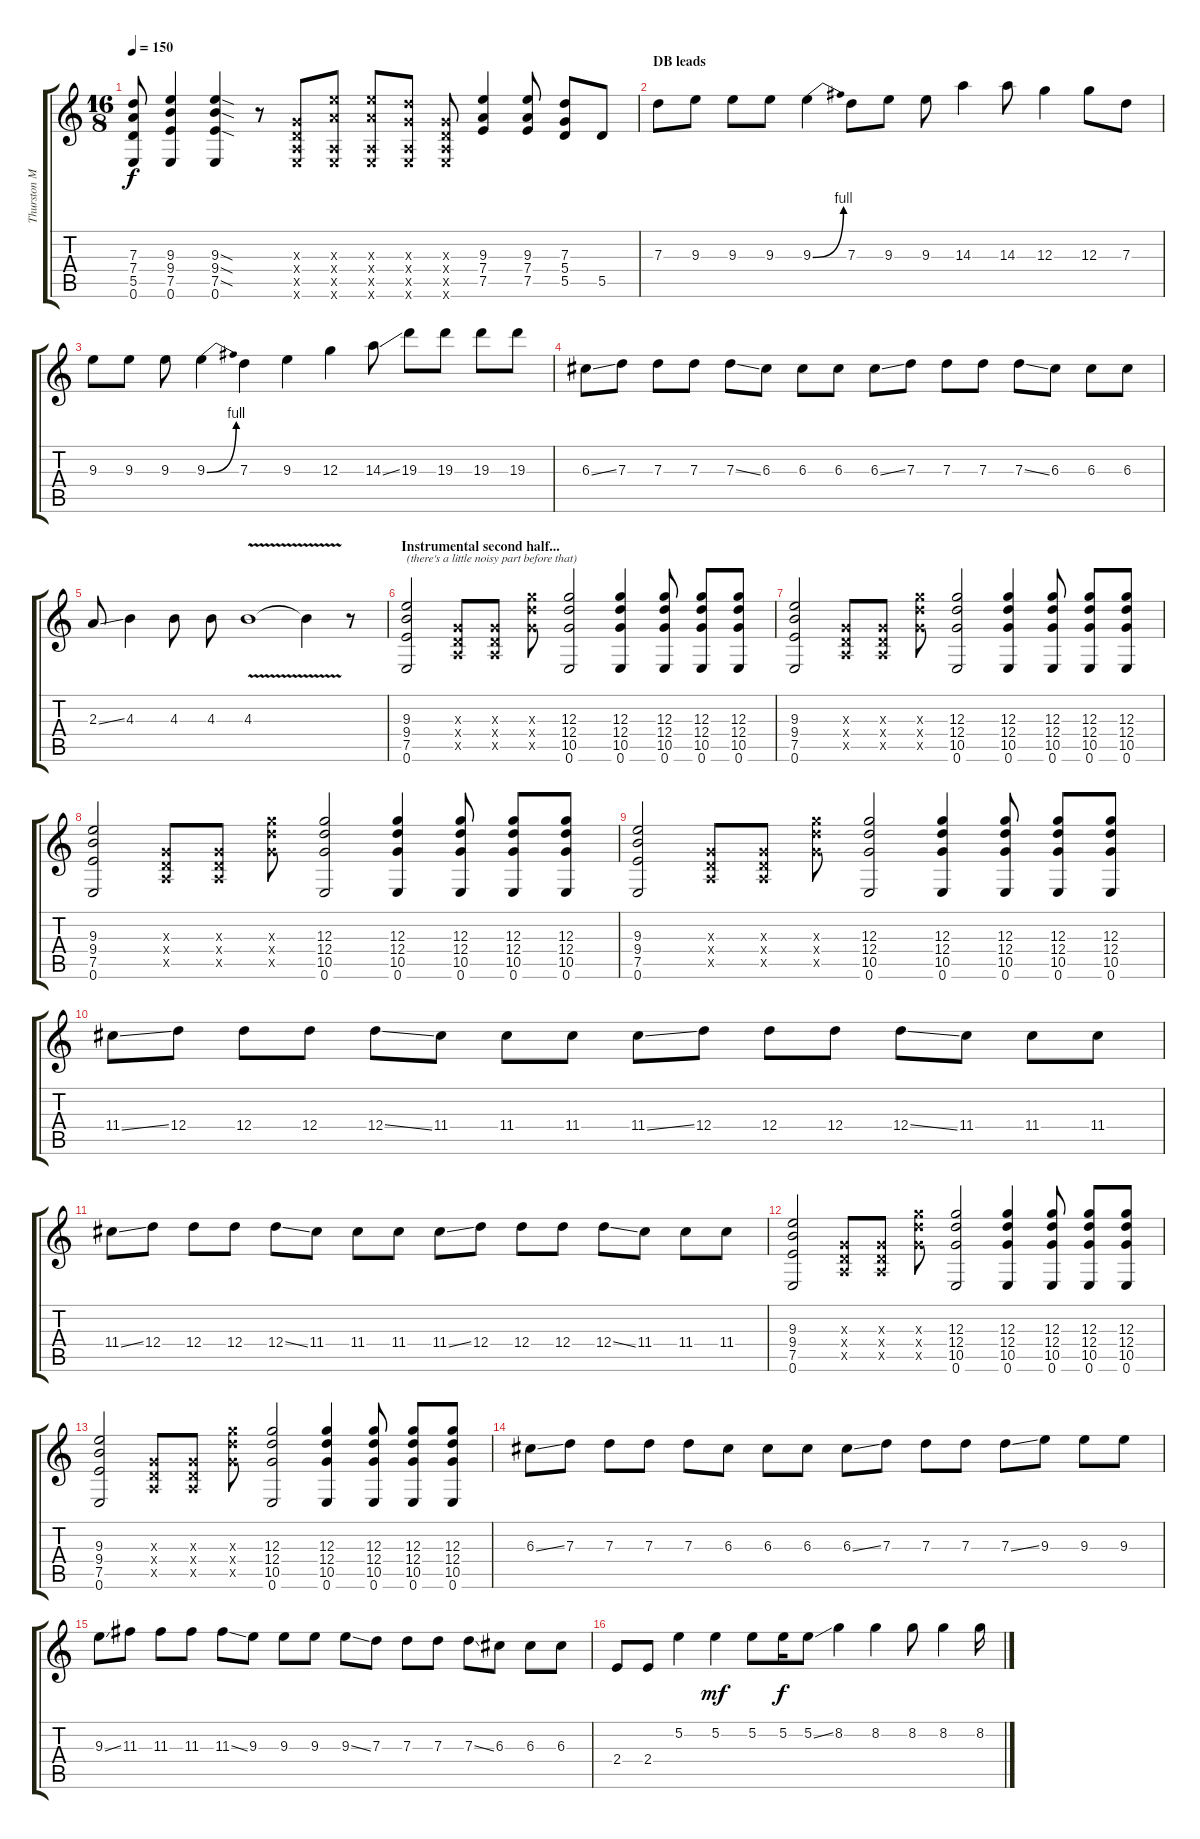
\track ("Thurston Moore" "Thurston M") {instrument overdrivenguitar}
\staff {score tabs}
\tuning (E4 B3 G3 D3 A2 E2) {hide}
\ts (16 8)
\tempo 150
\clef g2
\ks c
(7.3 7.4 5.5 0.6).8{dy f} (9.3 9.4 7.5 0.6).4 (9.3{sod} 9.4{sod} 7.5{sod} 0.6).4 r.8 (0.3{x} 0.4{x} 0.5{x} 0.6{x}).8 (9.3{x} 7.4{x} 0.5{x} 0.6{x}).8 (9.3{x} 7.4{x} 0.5{x} 0.6{x}).8 (7.3{x} 5.4{x} 0.5{x} 0.6{x}).8 (0.3{x} 0.4{x} 0.5{x} 0.6{x}).8 (9.3 7.4 7.5).4 (9.3 7.4 7.5).8 (7.3 5.4 5.5).8 5.5.8 |
\section ("" "DB leads")
7.3.8 9.3.8 9.3.8 9.3.8 9.3{be (bend 0 0 60 4)}.4 7.3.8 9.3.8 9.3.8 14.3.4 14.3.8 12.3.4 12.3.8 7.3.8 |
9.3.8 9.3.8 9.3.8 9.3{be (bend 0 0 60 4)}.4 7.3.4 9.3.4 12.3.4 14.3{ss}.8 19.3.8 19.3.8 19.3.8 19.3.8 |
6.3{ss}.8 7.3.8 7.3.8 7.3.8 7.3{ss}.8 6.3.8 6.3.8 6.3.8 6.3{ss}.8 7.3.8 7.3.8 7.3.8 7.3{ss}.8 6.3.8 6.3.8 6.3.8 |
2.3{ss}.8 4.3.4 4.3.8 4.3.8 4.3{v}.1 4.3{t}.4 r.8 |
\section ("" "Instrumental second half...")
(9.3 9.4 7.5 0.6).2{txt "(there's a little noisy part before that)"} (0.3{x} 0.4{x} 0.5{x}).8 (0.3{x} 0.4{x} 0.5{x}).8 (12.3{x} 12.4{x} 10.5{x}).8 (12.3 12.4 10.5 0.6).2 (12.3 12.4 10.5 0.6).4 (12.3 12.4 10.5 0.6).8 (12.3 12.4 10.5 0.6).8 (12.3 12.4 10.5 0.6).8 |
(9.3 9.4 7.5 0.6).2 (0.3{x} 0.4{x} 0.5{x}).8 (0.3{x} 0.4{x} 0.5{x}).8 (12.3{x} 12.4{x} 10.5{x}).8 (12.3 12.4 10.5 0.6).2 (12.3 12.4 10.5 0.6).4 (12.3 12.4 10.5 0.6).8 (12.3 12.4 10.5 0.6).8 (12.3 12.4 10.5 0.6).8 |
(9.3 9.4 7.5 0.6).2 (0.3{x} 0.4{x} 0.5{x}).8 (0.3{x} 0.4{x} 0.5{x}).8 (12.3{x} 12.4{x} 10.5{x}).8 (12.3 12.4 10.5 0.6).2 (12.3 12.4 10.5 0.6).4 (12.3 12.4 10.5 0.6).8 (12.3 12.4 10.5 0.6).8 (12.3 12.4 10.5 0.6).8 |
(9.3 9.4 7.5 0.6).2 (0.3{x} 0.4{x} 0.5{x}).8 (0.3{x} 0.4{x} 0.5{x}).8 (12.3{x} 12.4{x} 10.5{x}).8 (12.3 12.4 10.5 0.6).2 (12.3 12.4 10.5 0.6).4 (12.3 12.4 10.5 0.6).8 (12.3 12.4 10.5 0.6).8 (12.3 12.4 10.5 0.6).8 |
11.4{ss}.8 12.4.8 12.4.8 12.4.8 12.4{ss}.8 11.4.8 11.4.8 11.4.8 11.4{ss}.8 12.4.8 12.4.8 12.4.8 12.4{ss}.8 11.4.8 11.4.8 11.4.8 |
11.4{ss}.8 12.4.8 12.4.8 12.4.8 12.4{ss}.8 11.4.8 11.4.8 11.4.8 11.4{ss}.8 12.4.8 12.4.8 12.4.8 12.4{ss}.8 11.4.8 11.4.8 11.4.8 |
(9.3 9.4 7.5 0.6).2 (0.3{x} 0.4{x} 0.5{x}).8 (0.3{x} 0.4{x} 0.5{x}).8 (12.3{x} 12.4{x} 10.5{x}).8 (12.3 12.4 10.5 0.6).2 (12.3 12.4 10.5 0.6).4 (12.3 12.4 10.5 0.6).8 (12.3 12.4 10.5 0.6).8 (12.3 12.4 10.5 0.6).8 |
(9.3 9.4 7.5 0.6).2 (0.3{x} 0.4{x} 0.5{x}).8 (0.3{x} 0.4{x} 0.5{x}).8 (12.3{x} 12.4{x} 10.5{x}).8 (12.3 12.4 10.5 0.6).2 (12.3 12.4 10.5 0.6).4 (12.3 12.4 10.5 0.6).8 (12.3 12.4 10.5 0.6).8 (12.3 12.4 10.5 0.6).8 |
6.3{ss}.8 7.3.8 7.3.8 7.3.8 7.3.8 6.3.8 6.3.8 6.3.8 6.3{ss}.8 7.3.8 7.3.8 7.3.8 7.3{ss}.8 9.3.8 9.3.8 9.3.8 |
9.3{ss}.8 11.3.8 11.3.8 11.3.8 11.3{ss}.8 9.3.8 9.3.8 9.3.8 9.3{ss}.8 7.3.8 7.3.8 7.3.8 7.3{ss}.8 6.3.8 6.3.8 6.3.8 |
2.4.8 2.4.8 5.2.4 5.2.4{dy mf} 5.2.8 5.2.16{dy f} 5.2{ss}.8 8.2.4 8.2.4 8.2.8 8.2.4 8.2.16
